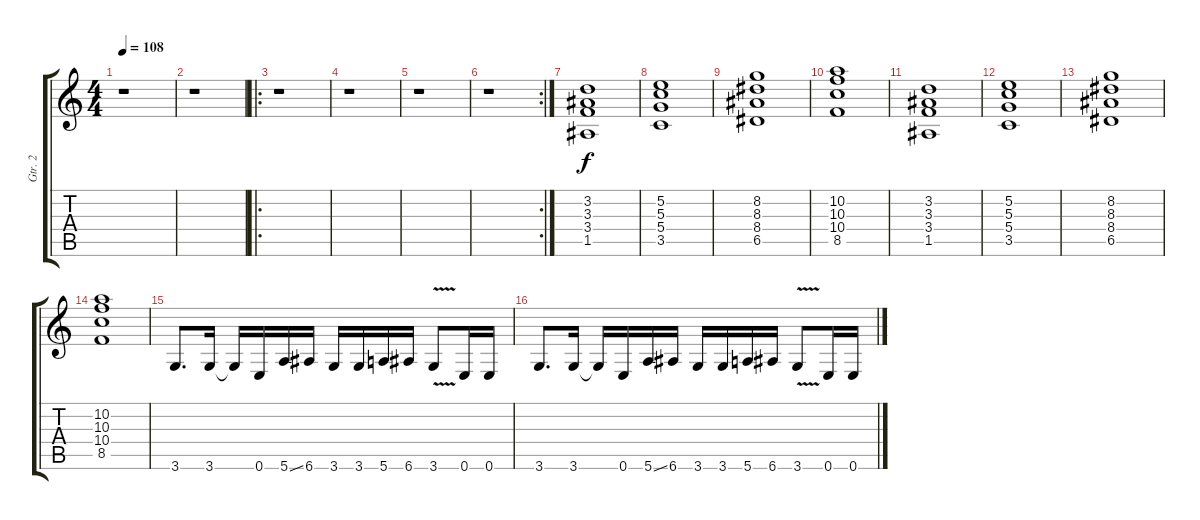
\track ("Gtr. 2" "Gtr. 2") {instrument distortionguitar}
\staff {score tabs}
\tuning (E4 B3 G3 D3 A2 E2) {hide}
\ts (4 4)
\tempo 108
\clef g2
\ks c
r.1{dy f} |
r.1 |
\ro
r.1 |
r.1 |
r.1 |
\rc 2
r.1 |
(3.2 3.3 3.4 1.5).1 |
(5.2 5.3 5.4 3.5).1 |
(8.2 8.3 8.4 6.5).1 |
(10.2 10.3 10.4 8.5).1 |
(3.2 3.3 3.4 1.5).1 |
(5.2 5.3 5.4 3.5).1 |
(8.2 8.3 8.4 6.5).1 |
(10.2 10.3 10.4 8.5).1 |
3.6.8{d} 3.6.16 3.6{t}.16 0.6.16 5.6{ss}.16 6.6.16 3.6.16 3.6.16 5.6.16 6.6.16 3.6{v}.8 0.6.16 0.6.16 |
3.6.8{d} 3.6.16 3.6{t}.16 0.6.16 5.6{ss}.16 6.6.16 3.6.16 3.6.16 5.6.16 6.6.16 3.6{v}.8 0.6.16 0.6.16
